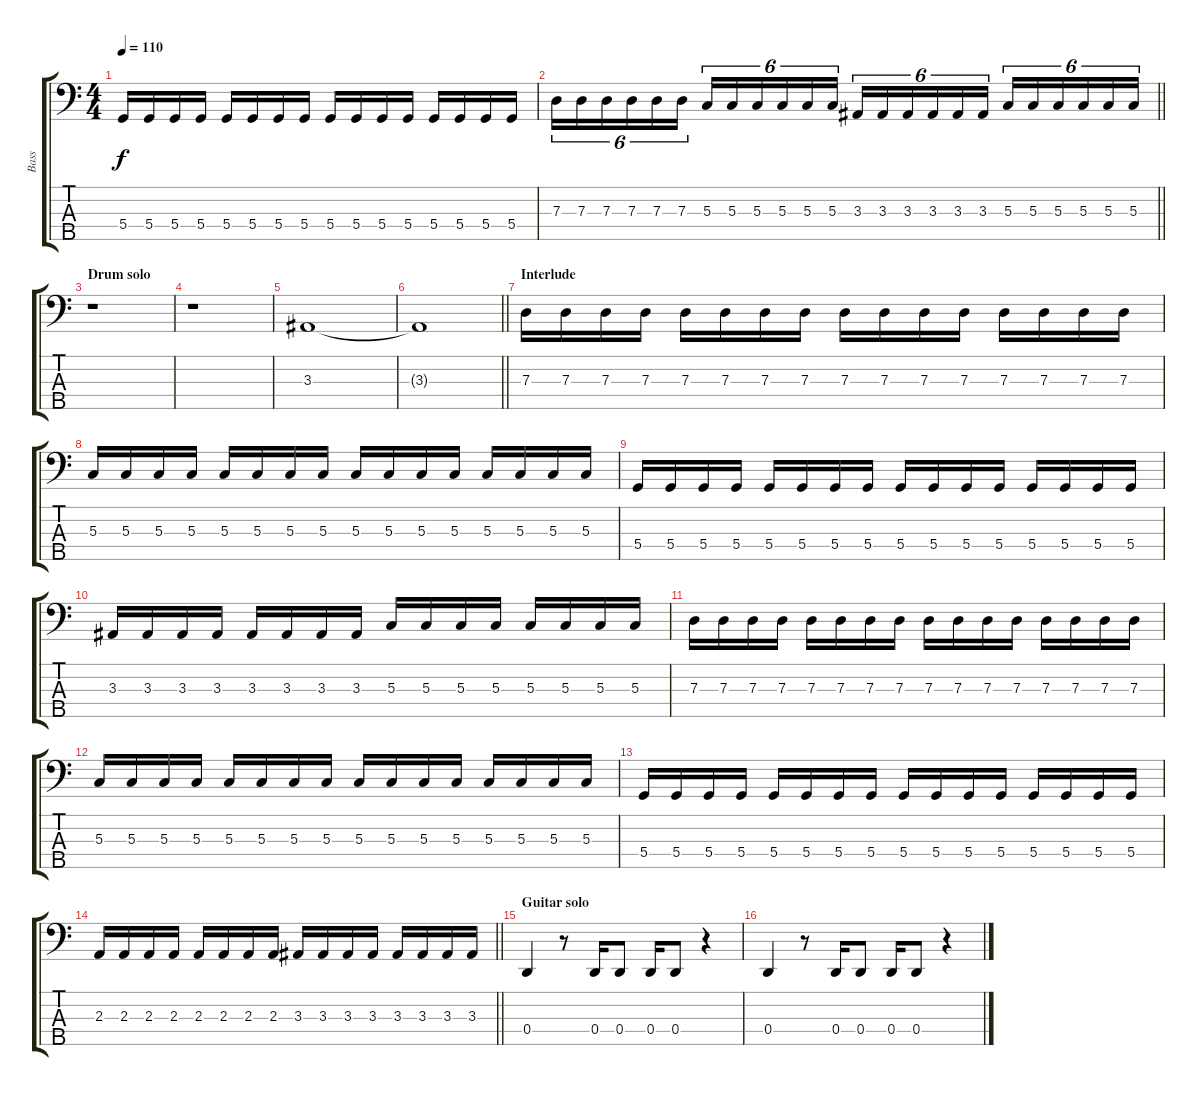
\track ("Bass" "Bass") {instrument electricbassfinger}
\staff {score tabs}
\tuning (F2 C2 G1 D1 A0) {hide}
\ts (4 4)
\tempo 110
\clef f4
\ks c
5.4.16{dy f} 5.4.16 5.4.16 5.4.16 5.4.16 5.4.16 5.4.16 5.4.16 5.4.16 5.4.16 5.4.16 5.4.16 5.4.16 5.4.16 5.4.16 5.4.16 |
\barLineRight lightlight
7.3.16{tu (6 4)} 7.3.16{tu (6 4)} 7.3.16{tu (6 4)} 7.3.16{tu (6 4)} 7.3.16{tu (6 4)} 7.3.16{tu (6 4)} 5.3.16{tu (6 4)} 5.3.16{tu (6 4)} 5.3.16{tu (6 4)} 5.3.16{tu (6 4)} 5.3.16{tu (6 4)} 5.3.16{tu (6 4)} 3.3.16{tu (6 4)} 3.3.16{tu (6 4)} 3.3.16{tu (6 4)} 3.3.16{tu (6 4)} 3.3.16{tu (6 4)} 3.3.16{tu (6 4)} 5.3.16{tu (6 4)} 5.3.16{tu (6 4)} 5.3.16{tu (6 4)} 5.3.16{tu (6 4)} 5.3.16{tu (6 4)} 5.3.16{tu (6 4)} |
\section ("" "Drum solo")
r.1 |
r.1 |
3.3.1 |
\barLineRight lightlight
3.3{t}.1 |
\section ("" "Interlude")
7.3.16 7.3.16 7.3.16 7.3.16 7.3.16 7.3.16 7.3.16 7.3.16 7.3.16 7.3.16 7.3.16 7.3.16 7.3.16 7.3.16 7.3.16 7.3.16 |
5.3.16 5.3.16 5.3.16 5.3.16 5.3.16 5.3.16 5.3.16 5.3.16 5.3.16 5.3.16 5.3.16 5.3.16 5.3.16 5.3.16 5.3.16 5.3.16 |
5.4.16 5.4.16 5.4.16 5.4.16 5.4.16 5.4.16 5.4.16 5.4.16 5.4.16 5.4.16 5.4.16 5.4.16 5.4.16 5.4.16 5.4.16 5.4.16 |
3.3.16 3.3.16 3.3.16 3.3.16 3.3.16 3.3.16 3.3.16 3.3.16 5.3.16 5.3.16 5.3.16 5.3.16 5.3.16 5.3.16 5.3.16 5.3.16 |
7.3.16 7.3.16 7.3.16 7.3.16 7.3.16 7.3.16 7.3.16 7.3.16 7.3.16 7.3.16 7.3.16 7.3.16 7.3.16 7.3.16 7.3.16 7.3.16 |
5.3.16 5.3.16 5.3.16 5.3.16 5.3.16 5.3.16 5.3.16 5.3.16 5.3.16 5.3.16 5.3.16 5.3.16 5.3.16 5.3.16 5.3.16 5.3.16 |
5.4.16 5.4.16 5.4.16 5.4.16 5.4.16 5.4.16 5.4.16 5.4.16 5.4.16 5.4.16 5.4.16 5.4.16 5.4.16 5.4.16 5.4.16 5.4.16 |
\barLineRight lightlight
2.3.16 2.3.16 2.3.16 2.3.16 2.3.16 2.3.16 2.3.16 2.3.16 3.3.16 3.3.16 3.3.16 3.3.16 3.3.16 3.3.16 3.3.16 3.3.16 |
\section ("" "Guitar solo")
0.4.4 r.8 0.4.16 0.4.8 0.4.16 0.4.8 r.4 |
0.4.4 r.8 0.4.16 0.4.8 0.4.16 0.4.8 r.4
